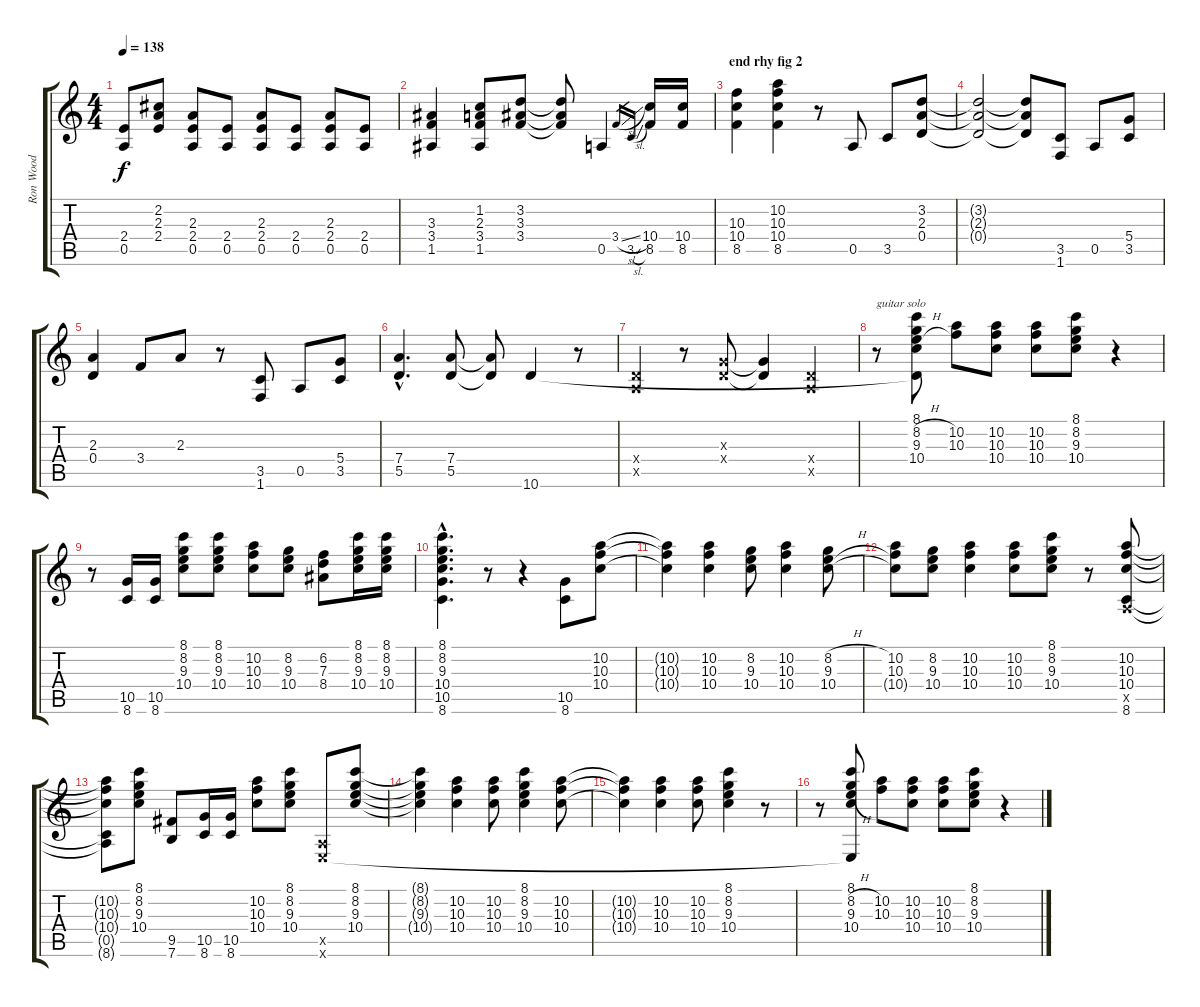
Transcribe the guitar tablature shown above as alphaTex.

\track ("Ron Wood" "Ron Wood") {instrument overdrivenguitar}
\staff {score tabs}
\tuning (E4 B3 G3 D3 A2 E2) {hide}
\ts (4 4)
\tempo 138
\clef g2
\ks c
(2.4{t} 0.5{t}).8{dy f} (2.2 2.3 2.4).8 (2.3 2.4 0.5).8 (2.4 0.5).8 (2.3 2.4 0.5).8 (2.4 0.5).8 (2.3 2.4 0.5).8 (2.4 0.5).8 |
(3.3 3.4 1.5).4 (1.2 2.3 3.4 1.5).8 (3.2 3.3 3.4).8 (3.2{t} 3.3{t} 3.4{t}).8 0.5.4 3.4{sl}.16{gr} 3.5{sl}.16{gr} (10.4 8.5).16 (10.4 8.5).16 |
\section ("" "end rhy fig 2")
(10.3 10.4 8.5).4 (10.2 10.3 10.4 8.5).4 r.8 0.5.8 3.5.8 (3.2 2.3 0.4).8 |
(3.2{t} 2.3{t} 0.4{t}).2 (3.2{t} 2.3{t} 0.4{t}).8 (3.5 1.6).8 0.5.8 (5.4 3.5).8 |
(2.3 0.4).4 3.4.8 2.3.8 r.8 (3.5 1.6).8 0.5.8 (5.4 3.5).8 |
(7.4{hac} 5.5{hac}).4{d} (7.4 5.5).8 (7.4{t} 5.5{t}).8 10.6.4 r.8 |
(0.4{x} 0.5{x}).4 r.8 (0.3{x} 0.4{x}).8 (0.3{t} 0.4{t}).4 (0.4{x} 0.5{x}).4 |
r.8{txt "guitar solo"} (8.1 8.2{h} 9.3{h} 10.4 10.6{t}).8 (10.2 10.3).8 (10.2 10.3 10.4).8 (10.2 10.3 10.4).8 (8.1 8.2 9.3 10.4).8 r.4 |
r.8 (10.5 8.6).16 (10.5 8.6).16 (8.1 8.2 9.3 10.4).8 (8.1 8.2 9.3 10.4).8 (10.2 10.3 10.4).8 (8.2 9.3 10.4).8 (6.2 7.3 8.4).8 (8.1 8.2 9.3 10.4).16 (8.1 8.2 9.3 10.4).16 |
(8.1{hac} 8.2{hac} 9.3{hac} 10.4{hac} 10.5{hac} 8.6{hac}).4{d} r.8 r.4 (10.5 8.6).8 (10.2 10.3 10.4).8 |
(10.2{t} 10.3{t} 10.4{t}).4 (10.2 10.3 10.4).4 (8.2 9.3 10.4).8 (10.2 10.3 10.4).4 (8.2{h} 9.3{h} 10.4).8 |
(10.2 10.3 10.4{t}).8 (8.2 9.3 10.4).8 (10.2 10.3 10.4).4 (10.2 10.3 10.4).8 (8.1 8.2 9.3 10.4).8 r.8 (10.2 10.3 10.4 0.5{x} 8.6).8 |
(10.2{t} 10.3{t} 10.4{t} 0.5{t} 8.6{t}).8 (8.1 8.2 9.3 10.4).8 (9.5 7.6).8 (10.5 8.6).16 (10.5 8.6).16 (10.2 10.3 10.4).8 (8.1 8.2 9.3 10.4).8 (0.5{x} 0.6{x}).8 (8.1 8.2 9.3 10.4).8 |
(8.1{t} 8.2{t} 9.3{t} 10.4{t}).4 (10.2 10.3 10.4).4 (10.2 10.3 10.4).8 (8.1 8.2 9.3 10.4).4 (10.2 10.3 10.4).8 |
(10.2{t} 10.3{t} 10.4{t}).4 (10.2 10.3 10.4).4 (10.2 10.3 10.4).8 (8.1 8.2 9.3 10.4).4 r.8 |
r.8 (8.1 8.2{h} 9.3{h} 10.4 0.6{t}).8 (10.2 10.3).8 (10.2 10.3 10.4).8 (10.2 10.3 10.4).8 (8.1 8.2 9.3 10.4).8 r.4
